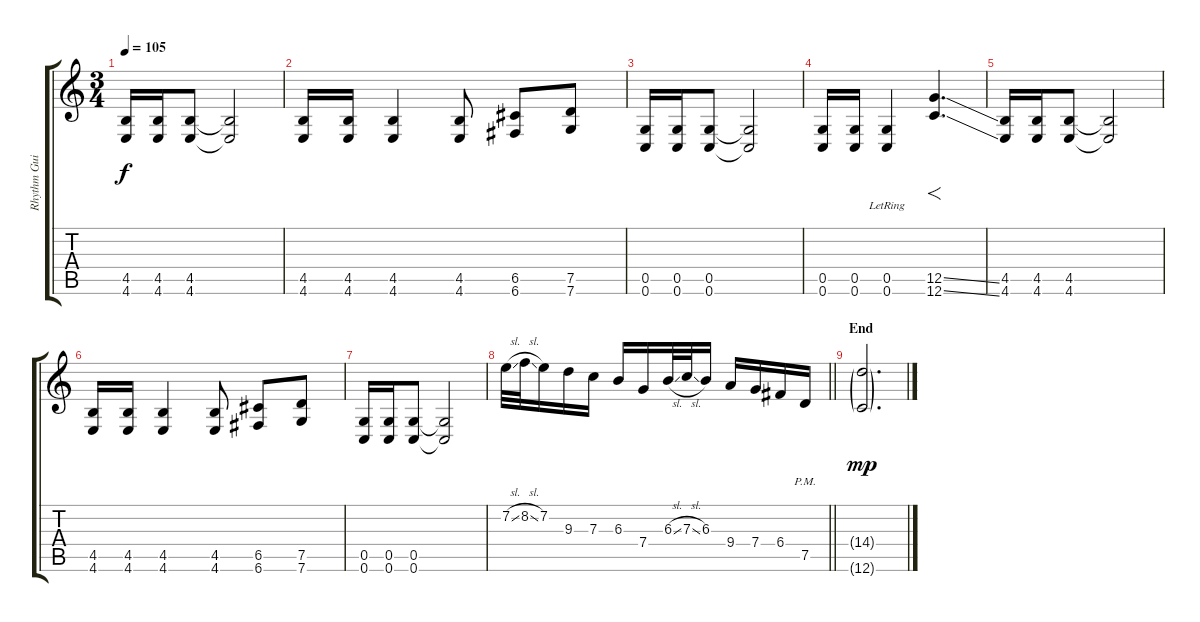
\track ("Rhythm Guitar" "Rhythm Gui") {instrument distortionguitar bank 255}
\staff {score tabs}
\tuning (D4 A3 F3 C3 G2 C2) {hide}
\ts (3 4)
\tempo 105
\clef g2
\ks c
(4.5 4.6).16{dy f} (4.5 4.6).16 (4.5 4.6).8 (4.5{t} 4.6{t}).2 |
(4.5 4.6).16 (4.5 4.6).16 (4.5 4.6).4 (4.5 4.6).8 (6.5 6.6).8 (7.5 7.6).8 |
(0.5 0.6).16 (0.5 0.6).16 (0.5 0.6).8 (0.5{t} 0.6{t}).2 |
(0.5 0.6).16 (0.5 0.6).16 (0.5{lr} 0.6{lr}).4 (12.5{ss} 12.6{ss}).4{f d} |
(4.5 4.6).16 (4.5 4.6).16 (4.5 4.6).8 (4.5{t} 4.6{t}).2 |
(4.5 4.6).16 (4.5 4.6).16 (4.5 4.6).4 (4.5 4.6).8 (6.5 6.6).8 (7.5 7.6).8 |
(0.5 0.6).16 (0.5 0.6).16 (0.5 0.6).8 (0.5{t} 0.6{t}).2 |
\barLineRight lightlight
7.2{sl}.32 8.2{sl}.32 7.2.16 9.3.16 7.3.16 6.3.16 7.4.16 6.3{sl}.32 7.3{sl}.32 6.3.16 9.4.16 7.4.16 6.4.16 7.5{pm}.16 |
\section ("" "End")
(14.4{g} 12.6{g}).2{d dy mp}
